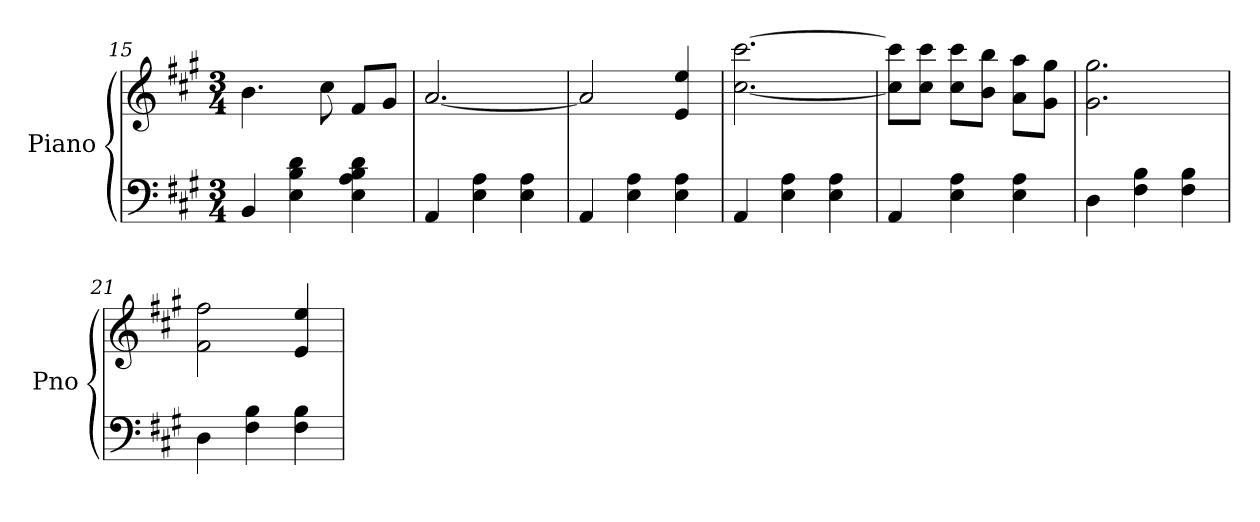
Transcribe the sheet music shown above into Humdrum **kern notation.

**kern	**kern
*part1	*part1
*staff2	*staff1
*I"Piano	*
*I'Pno	*
*clefF4	*clefG2
*k[f#c#g#]	*k[f#c#g#]
*A:	*A:
*M3/4	*M3/4
=15	=15
4BB/	4.b\
4E\ 4B\ 4d\	.
.	8cc#\
4E\ 4A\ 4B\ 4d\	8f#/L
.	8g#/J
=16	=16
4AA/	[2.a/
4E\ 4A\	.
4E\ 4A\	.
=17	=17
4AA/	2a/]
4E\ 4A\	.
4E\ 4A\	4e/ 4ee/
=18	=18
4AA/	[2.cc#\ [2.ccc#\
4E\ 4A\	.
4E\ 4A\	.
!!LO:LB:g=z
=19	=19
4AA/	8cc#\] 8ccc#\]L
.	8cc#\ 8ccc#\J
4E\ 4A\	8cc#\ 8ccc#\L
.	8b\ 8bb\J
4E\ 4A\	8a\ 8aa\L
.	8g#\ 8gg#\J
=20	=20
4D\	2.g#\ 2.gg#\
4F#\ 4B\	.
4F#\ 4B\	.
=21	=21
4D\	2f#\ 2ff#\
4F#\ 4B\	.
4F#\ 4B\	4e/ 4ee/
=	=
*-	*-
